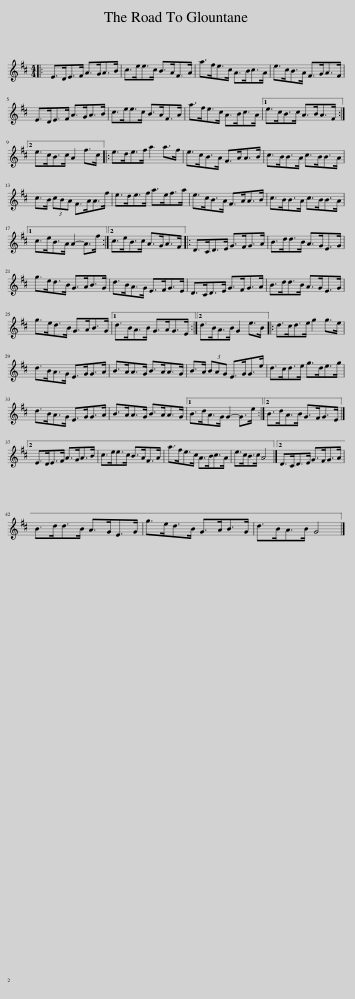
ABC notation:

X:1
L:1/8
M:4/4
I:linebreak $
K:D
V:1 treble
V:1
|: E>DE>F A>GA>B | c>ee>c B>AF>A | a>fe>c A>Bc>A | e>cB>A F>GA>F |$ E>DE>F A>GA>B | %5
 c>ee>c B>AF>A | a>fe>c A>Bc>A |1 e>cB>c A>BA>F :|2$ e>cB>c A2 f>c |: e>de>f a2 a>f | %10
 e>cB>A F>AA>B | c>BB>A c>BB>A |$ c>B (3cBA F>AA>f | e>de>f a>ef>a | e>cB>A F>AA>B | %15
 c>BB>A c>BB>A |1$ c>eB>A A2- A>f :|2 c>eB>c A>GA>F |: D>CD>E G>FG>A | B>dd>B A>GE>G |$ %20
 g>ed>B G>AB>G | d>BA>G E>FG>E | D>CD>E G>FG>A | B>dd>B A>GE>G |$ g>ed>B G>AB>G |1 %25
 d>BA>B G>AG>E :|2 d>BA>B G2 e>B |: d>cd>e g2 g>e |$ d>BA>G E>GG>A | B>AA>G B>AA>G | %30
 B>A (3BAG E>GG>e | d>cd>e g>de>g |$ d>BA>G E>GG>A | B>AA>G B>AA>G |1 B>dA>G G2- G>e :|2 %35
 B>dA>B G>FG>E |]2$ E>DE>F A>GA>B | c>ee>c B>AF>A | a>fe>c A>Bc>A | e>cB>c A4 |]2 %40
 D>CD>E G>FG>A |$ B>dd>B A>GE>G | g>ed>B G>AB>G | d>BA>B G4 |] %44
